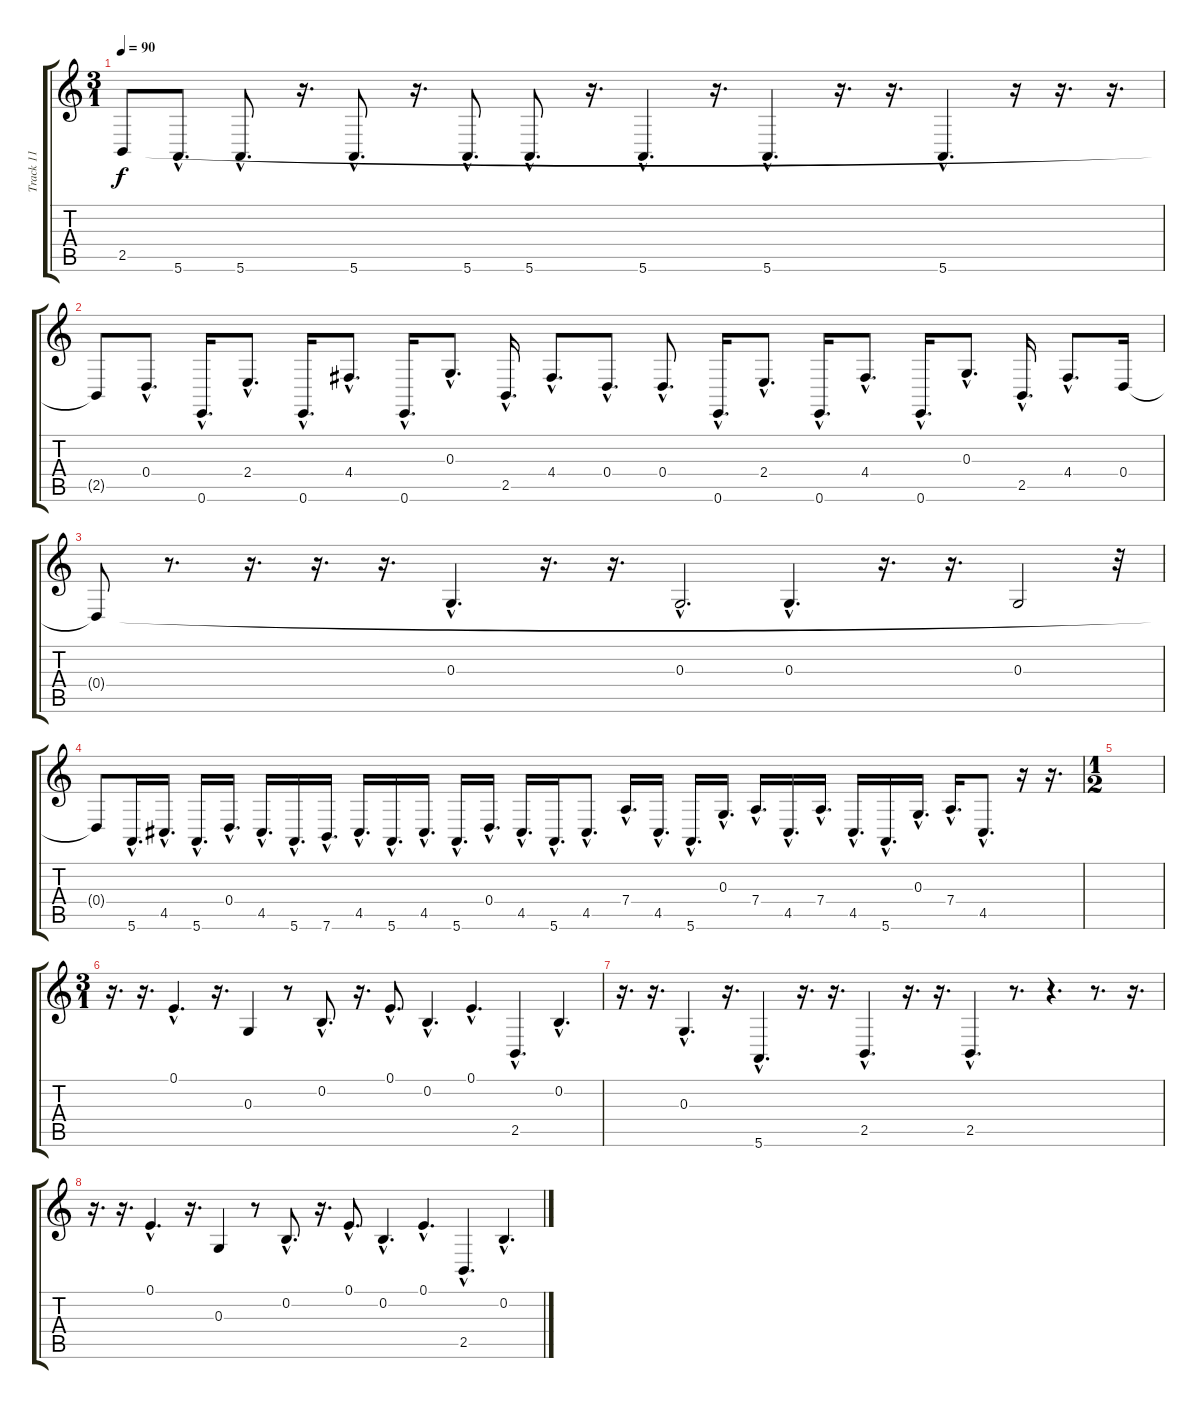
\track ("Track 11" "Track 11") {instrument acousticgrandpiano}
\staff {score tabs}
\tuning (E4 B3 G3 D3 A2 E2) {hide}
\ts (3 1)
\tempo 90
\clef g2
\ks c
2.5{t}.8{dy f} 5.6{hac}.8{d} 5.6{hac}.8{d} r.16{d} 5.6{hac}.8{d} r.16{d} 5.6{hac}.8{d} 5.6{hac}.8{d} r.16{d} 5.6{hac}.4{d} r.16{d} 5.6{hac}.4{d} r.16{d} r.16{d} 5.6{hac}.4{d} r.16 r.16{d} r.16{d} |
2.5{t}.8 0.4{hac}.8{d} 0.6{hac}.16{d} 2.4{hac}.8{d} 0.6{hac}.16{d} 4.4{hac}.8{d} 0.6{hac}.16{d} 0.3{hac}.8{d} 2.5{hac}.16{d} 4.4{hac}.8{d} 0.4{hac}.8{d} 0.4{hac}.8{d} 0.6{hac}.16{d} 2.4{hac}.8{d} 0.6{hac}.16{d} 4.4{hac}.8{d} 0.6{hac}.16{d} 0.3{hac}.8{d} 2.5{hac}.16{d} 4.4{hac}.8{d} 0.4.16 |
0.4{t}.8 r.8{d} r.16{d} r.16{d} r.16{d} 0.3{hac}.4{d} r.16{d} r.16{d} 0.3{hac}.2{d} 0.3{hac}.4{d} r.16{d} r.16{d} 0.3.2 r.32 |
0.4{t}.8 5.6{hac}.16{d} 4.5{hac}.16{d} 5.6{hac}.16{d} 0.4{hac}.16{d} 4.5{hac}.16{d} 5.6{hac}.16{d} 7.6{hac}.16{d} 4.5{hac}.16{d} 5.6{hac}.16{d} 4.5{hac}.16{d} 5.6{hac}.16{d} 0.4{hac}.16{d} 4.5{hac}.16{d} 5.6{hac}.16{d} 4.5{hac}.8{d} 7.4{hac}.16{d} 4.5{hac}.16{d} 5.6{hac}.16{d} 0.3{hac}.16{d} 7.4{hac}.16{d} 4.5{hac}.16{d} 7.4{hac}.16{d} 4.5{hac}.16{d} 5.6{hac}.16{d} 0.3{hac}.16{d} 7.4{hac}.16{d} 4.5{hac}.8{d} r.16 r.16{d} |
\ts (1 2)
|
\ts (3 1)
r.16{d} r.16{d} 0.1{hac}.4{d} r.16{d} 0.3.4 r.8 0.2{hac}.8{d} r.16{d} 0.1{hac}.8{d} 0.2{hac}.4{d} 0.1{hac}.4{d} 2.5{hac}.4{d} 0.2{hac}.4{d} |
r.16{d} r.16{d} 0.3{hac}.4{d} r.16{d} 5.6{hac}.4{d} r.16{d} r.16{d} 2.5{hac}.4{d} r.16{d} r.16{d} 2.5{hac}.4{d} r.8{d} r.4{d} r.8{d} r.16{d} |
r.16{d} r.16{d} 0.1{hac}.4{d} r.16{d} 0.3.4 r.8 0.2{hac}.8{d} r.16{d} 0.1{hac}.8{d} 0.2{hac}.4{d} 0.1{hac}.4{d} 2.5{hac}.4{d} 0.2{hac}.4{d}
